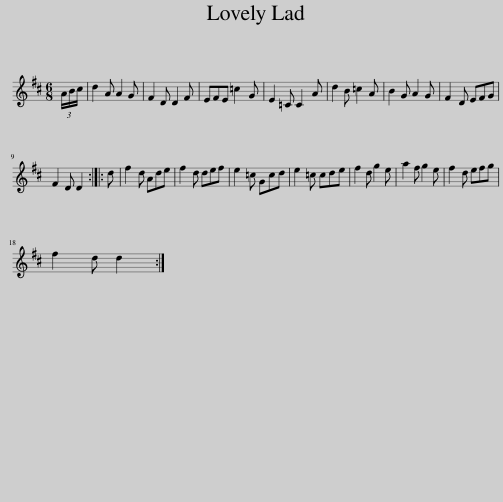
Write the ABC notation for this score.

X:1
L:1/8
M:6/8
I:linebreak $
K:D
V:1 treble
V:1
 (3A/B/c/ | d2 A A2 G | F2 D D2 F | EFE =c2 G | E2 =C C2 A | %5
 d2 B =c2 A | B2 G A2 G | F2 D EFG |$ F2 D D2 :: d | %10
 f2 d Ade | f2 d def | e2 =c Gcd | e2 =c cde | f2 d g2 e | %15
 a2 f g2 e | f2 d efg |$ f2 d d2 :| %18
